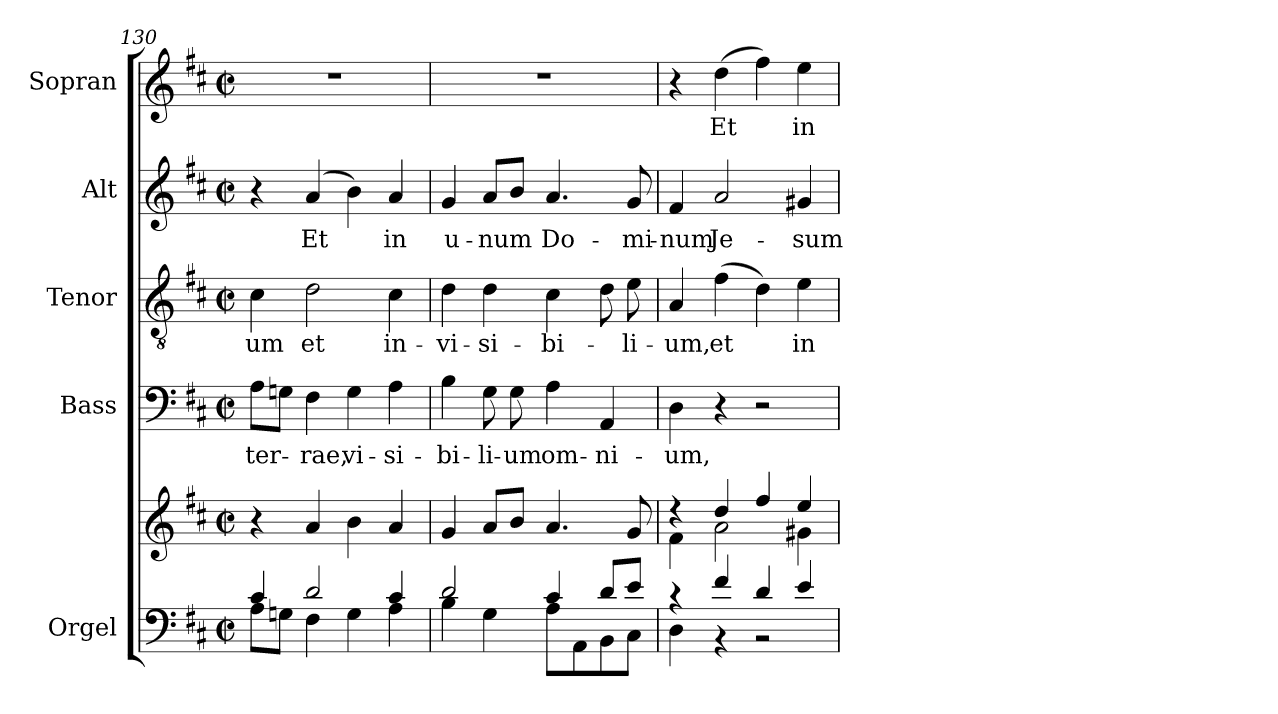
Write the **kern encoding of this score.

**kern	**kern	**kern	**text	**kern	**text	**kern	**text	**kern	**text
*part5	*part5	*part4	*part4	*part3	*part3	*part2	*part2	*part1	*part1
*staff6	*staff5	*staff4	*staff4	*staff3	*staff3	*staff2	*staff2	*staff1	*staff1
*I"Orgel	*	*I"Bass	*	*I"Tenor	*	*I"Alt	*	*I"Sopran	*
*I'Org.	*	*I'B.	*	*I'T.	*	*I'A.	*	*I'S.	*
!!LO:LB:g=z
*clefF4	*clefG2	*clefF4	*	*clefGv2	*	*clefG2	*	*clefG2	*
*k[f#c#]	*k[f#c#]	*k[f#c#]	*	*k[f#c#]	*	*k[f#c#]	*	*k[f#c#]	*
*D:	*D:	*D:	*	*D:	*	*D:	*	*D:	*
*M2/2	*M2/2	*M2/2	*	*M2/2	*	*M2/2	*	*M2/2	*
*met(c|)	*met(c|)	*met(c|)	*	*met(c|)	*	*met(c|)	*	*met(c|)	*
=130	=130	=130	=130	=130	=130	=130	=130	=130	=130
*^	*	*	*	*	*	*	*	*	*
!	!	!	!	!LO:LY:b	!	!LO:LY:b	!	!	!	!
4c#/	8A\L	4r	8A\L	ter-	4c#\	-um	4r	.	1r	.
.	8Gn\J	.	8Gn\J	.	.	.	.	.	.	.
!	!	!	!	!LO:LY:b	!	!LO:LY:b	!	!LO:LY:b	!	!
2d/	4F#\	4a/	4F#\	-rae,	2d\	et	(4a/	Et	.	.
!	!	!	!	!LO:LY:b	!	!	!	!	!	!
.	4G\	4b\	4G\	vi-	.	.	4b\)	.	.	.
!	!	!	!	!LO:LY:b	!	!LO:LY:b	!	!LO:LY:b	!	!
4c#/	4A\	4a/	4A\	-si-	4c#\	in-	4a/	in	.	.
=131	=131	=131	=131	=131	=131	=131	=131	=131	=131	=131
!	!	!	!	!LO:LY:b	!	!LO:LY:b	!	!LO:LY:b	!	!
2d/	4B\	4g/	4B\	-bi-	4d\	-vi-	4g/	u-	1r	.
!	!	!	!	!LO:LY:b	!	!LO:LY:b	!	!LO:LY:b	!	!
.	4G\	8a/L	8G\	-li-	4d\	-si-	8a/L	-num	.	.
!	!	!	!	!LO:LY:b	!	!	!	!	!	!
.	.	8b/J	8G\	-um	.	.	8b/J	.	.	.
!	!	!	!	!LO:LY:b	!	!LO:LY:b	!	!LO:LY:b	!	!
4c#/	8A\L	4.a/	4A\	om-	4c#\	-bi-	4.a/	Do-	.	.
.	8AA\	.	.	.	.	.	.	.	.	.
!	!	!	!	!LO:LY:b	!	!	!	!	!	!
8d/L	8BB\	.	4AA/	-ni-	8d\	.	.	.	.	.
!	!	!	!	!	!	!LO:LY:b	!	!LO:LY:b	!	!
8e/J	8C#\J	8g/	.	.	8e\	-li-	8g/	-mi-	.	.
=132	=132	=132	=132	=132	=132	=132	=132	=132	=132	=132
*	*	*^	*	*	*	*	*	*	*	*
!	!	!	!	!	!LO:LY:b	!	!LO:LY:b	!	!LO:LY:b	!	!
4rc	4D\	4rdd	4f#\	4D\	-um,	4A/	-um,	4f#/	-num	4r	.
!	!	!	!	!	!	!	!LO:LY:b	!	!LO:LY:b	!	!LO:LY:b
4f#/	4r	4dd/	2a\	4r	.	(>4f#\	et	2a/	Je-	(>4dd\	Et
4d/	2r	4ff#/	.	2r	.	4d\)	.	.	.	4ff#\)	.
!	!	!	!	!	!	!	!LO:LY:b	!	!LO:LY:b	!	!LO:LY:b
4e/	.	4ee/	4g#X\	.	.	4e\	in	4g#X/	-sum	4ee\	in
*v	*v	*	*	*	*	*	*	*	*	*	*
*	*v	*v	*	*	*	*	*	*	*	*
=	=	=	=	=	=	=	=	=	=
*-	*-	*-	*-	*-	*-	*-	*-	*-	*-
